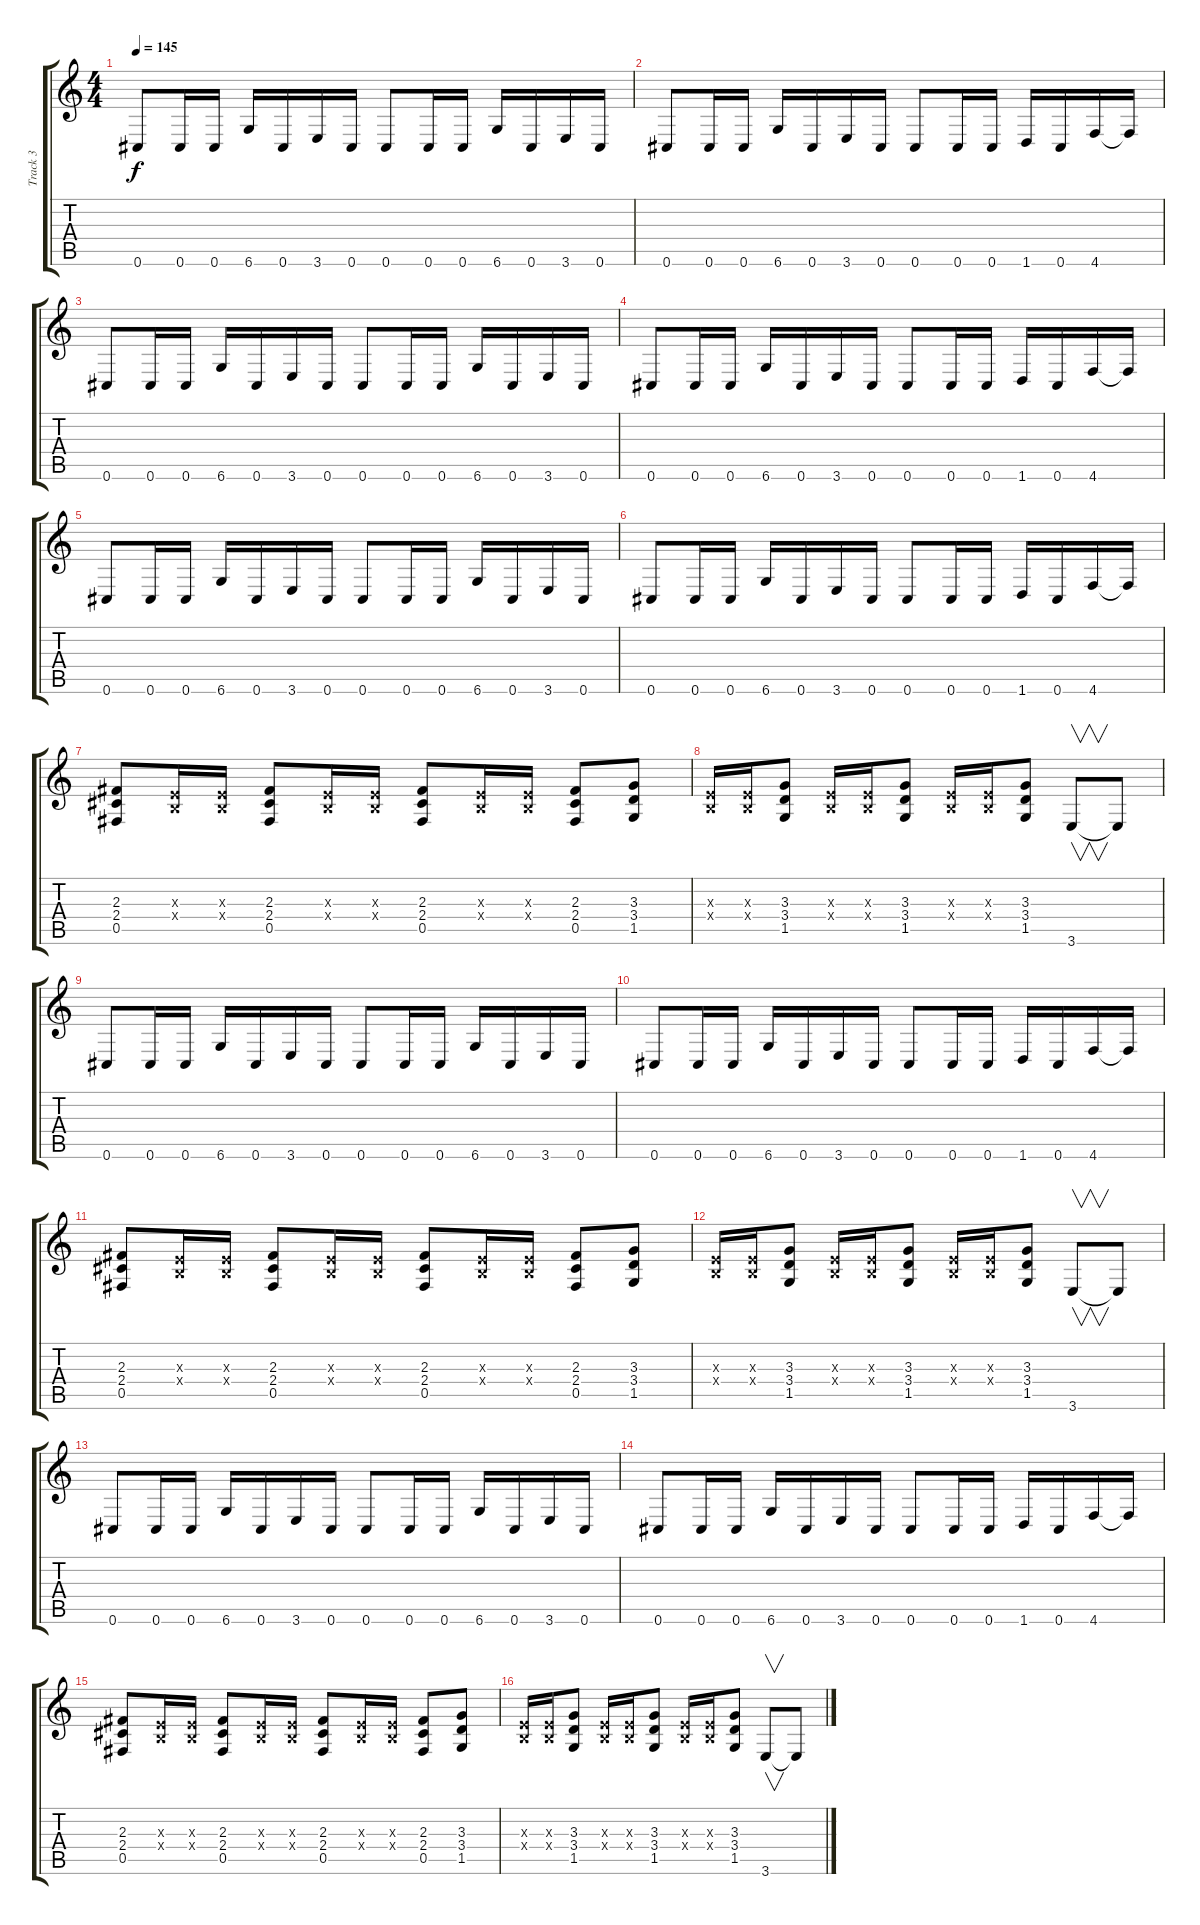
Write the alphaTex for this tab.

\track ("Track 3" "Track 3") {instrument distortionguitar}
\staff {score tabs}
\tuning (Db4 Ab3 E3 B2 Gb2 Db2) {hide}
\ts (4 4)
\tempo 145
\clef g2
\ks c
0.6.8{dy f} 0.6.16 0.6.16 6.6.16 0.6.16 3.6.16 0.6.16 0.6.8 0.6.16 0.6.16 6.6.16 0.6.16 3.6.16 0.6.16 |
0.6.8 0.6.16 0.6.16 6.6.16 0.6.16 3.6.16 0.6.16 0.6.8 0.6.16 0.6.16 1.6.16 0.6.16 4.6.16 4.6{t}.16 |
0.6.8 0.6.16 0.6.16 6.6.16 0.6.16 3.6.16 0.6.16 0.6.8 0.6.16 0.6.16 6.6.16 0.6.16 3.6.16 0.6.16 |
0.6.8 0.6.16 0.6.16 6.6.16 0.6.16 3.6.16 0.6.16 0.6.8 0.6.16 0.6.16 1.6.16 0.6.16 4.6.16 4.6{t}.16 |
0.6.8 0.6.16 0.6.16 6.6.16 0.6.16 3.6.16 0.6.16 0.6.8 0.6.16 0.6.16 6.6.16 0.6.16 3.6.16 0.6.16 |
0.6.8 0.6.16 0.6.16 6.6.16 0.6.16 3.6.16 0.6.16 0.6.8 0.6.16 0.6.16 1.6.16 0.6.16 4.6.16 4.6{t}.16 |
(2.3 2.4 0.5).8 (0.3{x} 0.4{x}).16 (0.3{x} 0.4{x}).16 (2.3 2.4 0.5).8 (0.3{x} 0.4{x}).16 (0.3{x} 0.4{x}).16 (2.3 2.4 0.5).8 (0.3{x} 0.4{x}).16 (0.3{x} 0.4{x}).16 (2.3 2.4 0.5).8 (3.3 3.4 1.5).8 |
(0.3{x} 0.4{x}).16 (0.3{x} 0.4{x}).16 (3.3 3.4 1.5).8 (0.3{x} 0.4{x}).16 (0.3{x} 0.4{x}).16 (3.3 3.4 1.5).8 (0.3{x} 0.4{x}).16 (0.3{x} 0.4{x}).16 (3.3 3.4 1.5).8 3.6.8{v} 3.6{t}.8 |
0.6.8 0.6.16 0.6.16 6.6.16 0.6.16 3.6.16 0.6.16 0.6.8 0.6.16 0.6.16 6.6.16 0.6.16 3.6.16 0.6.16 |
0.6.8 0.6.16 0.6.16 6.6.16 0.6.16 3.6.16 0.6.16 0.6.8 0.6.16 0.6.16 1.6.16 0.6.16 4.6.16 4.6{t}.16 |
(2.3 2.4 0.5).8 (0.3{x} 0.4{x}).16 (0.3{x} 0.4{x}).16 (2.3 2.4 0.5).8 (0.3{x} 0.4{x}).16 (0.3{x} 0.4{x}).16 (2.3 2.4 0.5).8 (0.3{x} 0.4{x}).16 (0.3{x} 0.4{x}).16 (2.3 2.4 0.5).8 (3.3 3.4 1.5).8 |
(0.3{x} 0.4{x}).16 (0.3{x} 0.4{x}).16 (3.3 3.4 1.5).8 (0.3{x} 0.4{x}).16 (0.3{x} 0.4{x}).16 (3.3 3.4 1.5).8 (0.3{x} 0.4{x}).16 (0.3{x} 0.4{x}).16 (3.3 3.4 1.5).8 3.6.8{v} 3.6{t}.8 |
0.6.8 0.6.16 0.6.16 6.6.16 0.6.16 3.6.16 0.6.16 0.6.8 0.6.16 0.6.16 6.6.16 0.6.16 3.6.16 0.6.16 |
0.6.8 0.6.16 0.6.16 6.6.16 0.6.16 3.6.16 0.6.16 0.6.8 0.6.16 0.6.16 1.6.16 0.6.16 4.6.16 4.6{t}.16 |
(2.3 2.4 0.5).8 (0.3{x} 0.4{x}).16 (0.3{x} 0.4{x}).16 (2.3 2.4 0.5).8 (0.3{x} 0.4{x}).16 (0.3{x} 0.4{x}).16 (2.3 2.4 0.5).8 (0.3{x} 0.4{x}).16 (0.3{x} 0.4{x}).16 (2.3 2.4 0.5).8 (3.3 3.4 1.5).8 |
(0.3{x} 0.4{x}).16 (0.3{x} 0.4{x}).16 (3.3 3.4 1.5).8 (0.3{x} 0.4{x}).16 (0.3{x} 0.4{x}).16 (3.3 3.4 1.5).8 (0.3{x} 0.4{x}).16 (0.3{x} 0.4{x}).16 (3.3 3.4 1.5).8 3.6.8{v} 3.6{t}.8
